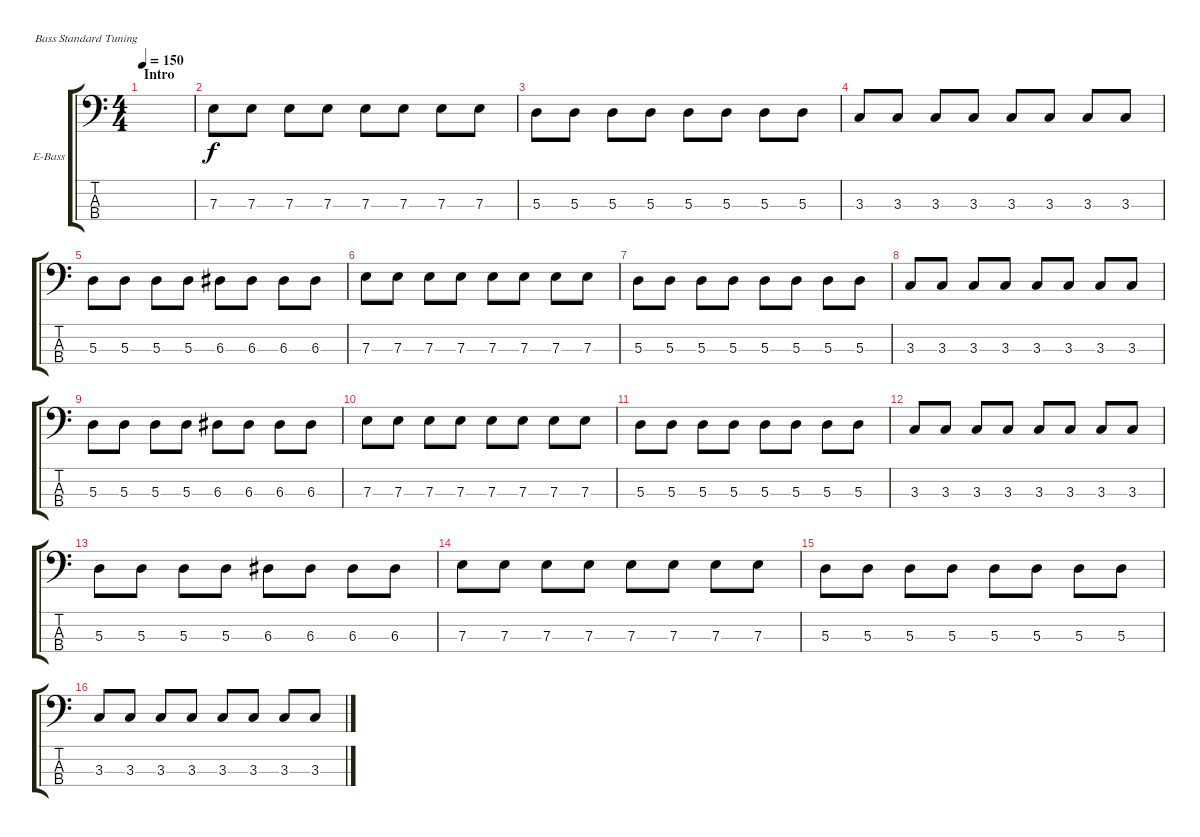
\defaultSystemsLayout 4
\bracketExtendMode groupsimilarinstruments
\firstSystemTrackNameOrientation horizontal
\otherSystemsTrackNameOrientation horizontal
\track ("Sv'yatoslav" "E-Bass") {instrument electricbassfinger}
\staff {score tabs}
\tuning (G2 D2 A1 E1)
\ts (4 4)
\section ("" "Intro")
\tempo 150
\clef f4
\ks c
|
7.3.8 7.3.8 7.3.8 7.3.8 7.3.8 7.3.8 7.3.8 7.3.8 |
5.3.8 5.3.8 5.3.8 5.3.8 5.3.8 5.3.8 5.3.8 5.3.8 |
3.3.8 3.3.8 3.3.8 3.3.8 3.3.8 3.3.8 3.3.8 3.3.8 |
5.3.8 5.3.8 5.3.8 5.3.8 6.3.8 6.3.8 6.3.8 6.3.8 |
7.3.8 7.3.8 7.3.8 7.3.8 7.3.8 7.3.8 7.3.8 7.3.8 |
5.3.8 5.3.8 5.3.8 5.3.8 5.3.8 5.3.8 5.3.8 5.3.8 |
3.3.8 3.3.8 3.3.8 3.3.8 3.3.8 3.3.8 3.3.8 3.3.8 |
5.3.8 5.3.8 5.3.8 5.3.8 6.3.8 6.3.8 6.3.8 6.3.8 |
7.3.8 7.3.8 7.3.8 7.3.8 7.3.8 7.3.8 7.3.8 7.3.8 |
5.3.8 5.3.8 5.3.8 5.3.8 5.3.8 5.3.8 5.3.8 5.3.8 |
3.3.8 3.3.8 3.3.8 3.3.8 3.3.8 3.3.8 3.3.8 3.3.8 |
5.3.8 5.3.8 5.3.8 5.3.8 6.3.8 6.3.8 6.3.8 6.3.8 |
7.3.8 7.3.8 7.3.8 7.3.8 7.3.8 7.3.8 7.3.8 7.3.8 |
5.3.8 5.3.8 5.3.8 5.3.8 5.3.8 5.3.8 5.3.8 5.3.8 |
3.3.8 3.3.8 3.3.8 3.3.8 3.3.8 3.3.8 3.3.8 3.3.8
